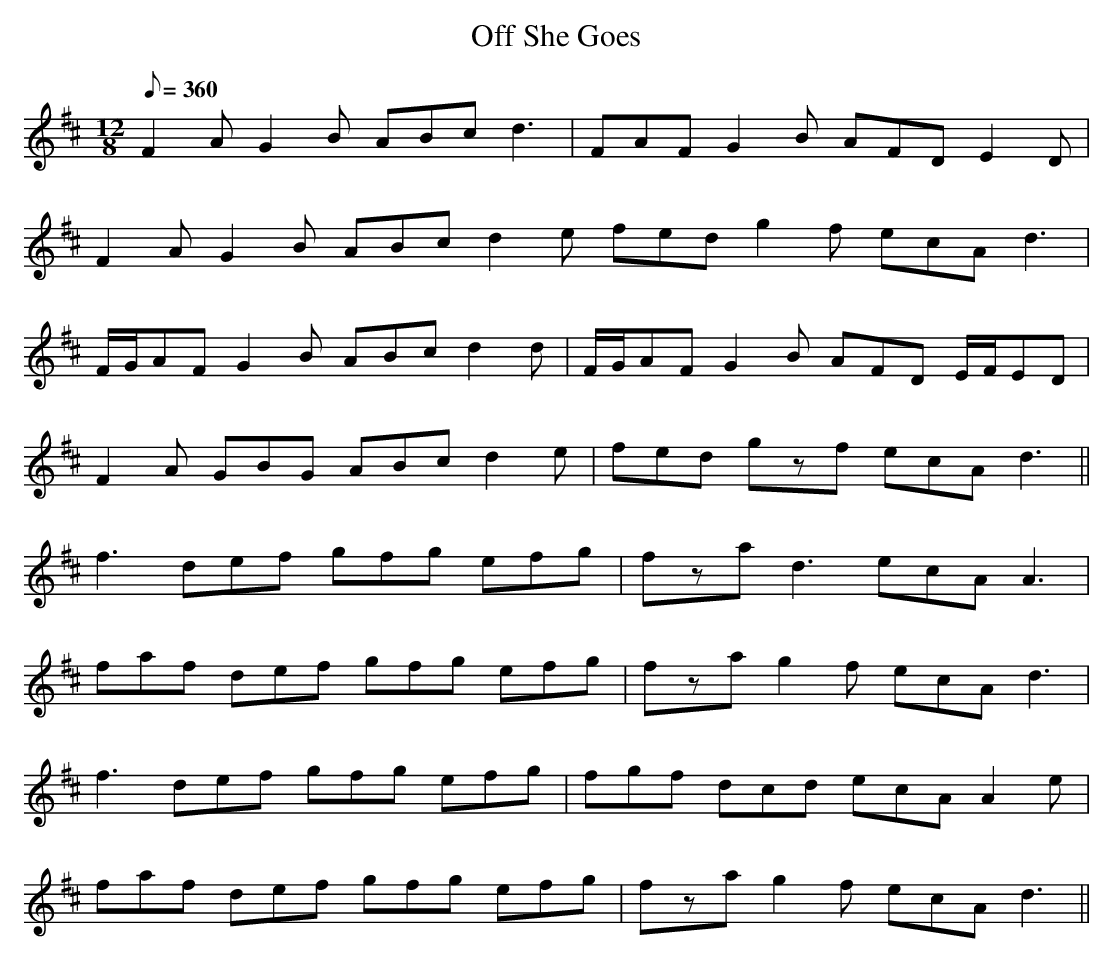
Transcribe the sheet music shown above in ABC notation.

X:1
T: Off She Goes
L: 1/8
M: 12/8
Q: 360
K: D
F2A G2B ABc d3|FAF G2B AFD E2D|
F2A G2B ABc d2e fed g2f ecA d3|
F/G/AF G2B ABc d2d|F/G/AF G2B AFD E/F/ED|
F2A GBG ABc d2e|fed gzf ecA d3||
f3 def gfg efg|fza d3 ecA A3|
faf def gfg efg|fza g2f ecA d3|
f3 def gfg efg|fgf dcd ecA A2e|
faf def gfg efg|fza g2f ecA d3||
